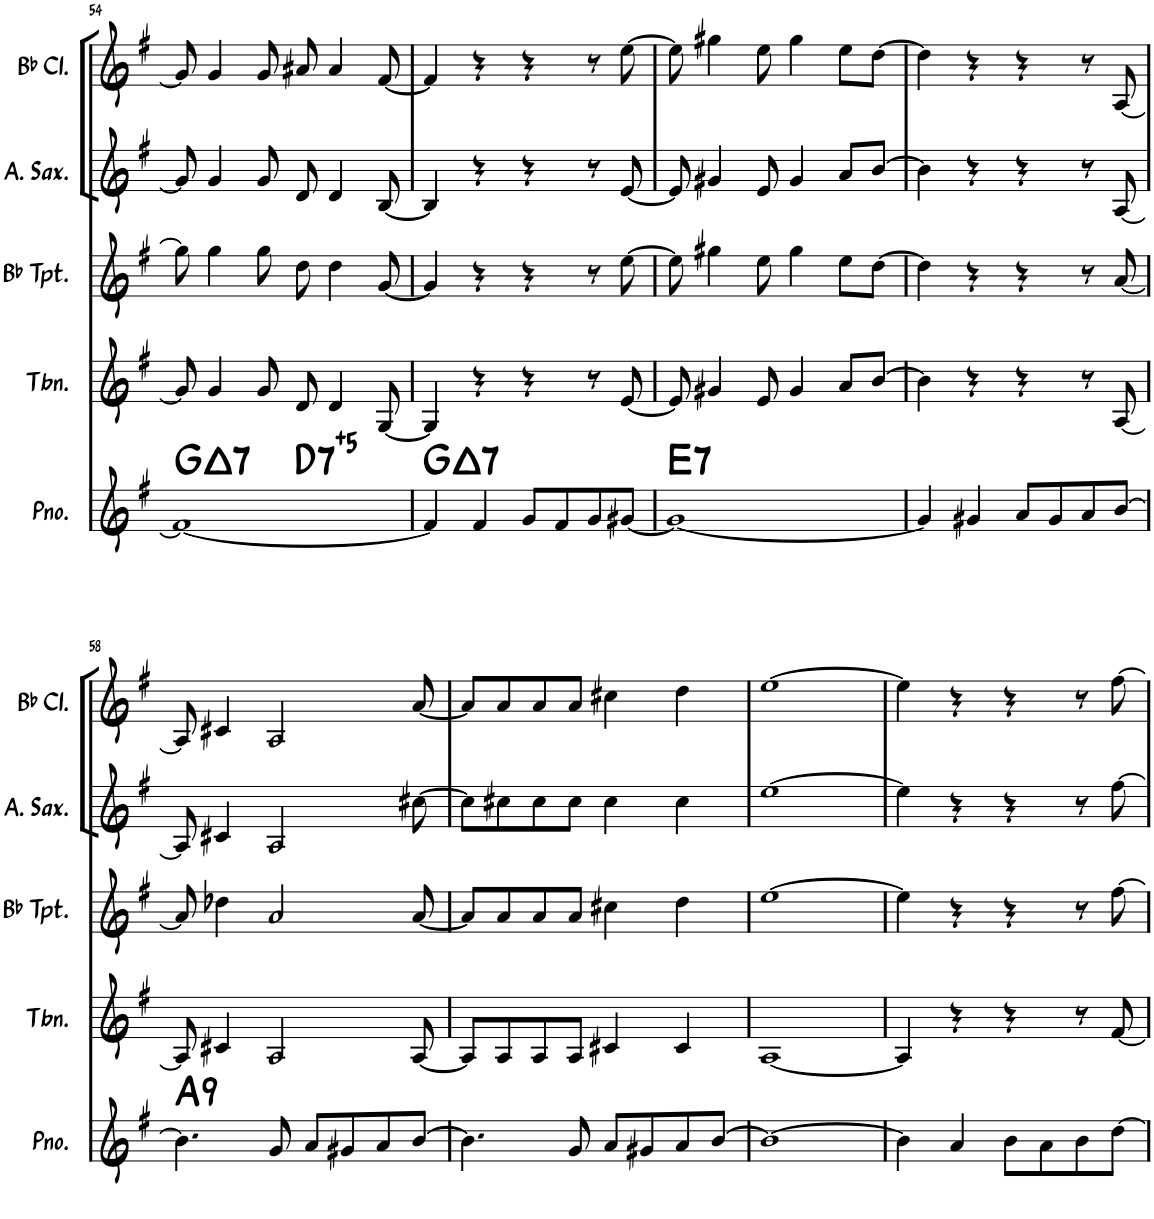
**kern	**harte	**kern	**kern	**kern	**kern
*part5	*part5	*part4	*part3	*part2	*part1
*staff5	*	*staff4	*staff3	*staff2	*staff1
*I"Piano	*	*I"Trombone	*I"Bb Trumpet	*I"Alto Saxophone	*I"Bb Clarinet
*I'Pno.	*	*I'Tbn.	*I'Bb Tpt.	*I'A. Sax.	*I'Bb Cl.
!!LO:PB:g=z
*clefG2	*	*clefG2	*clefG2	*clefG2	*clefG2
*	*	*	*ITrd1c2	*ITrd5c9	*ITrd1c2
*k[f#]	*	*k[f#]	*k[f#]	*k[f#]	*k[f#]
*M4/4	*	*M4/4	*M4/4	*M4/4	*M4/4
=54	=54	=54	=54	=54	=54
!	!LO:H:kt=7	!	!	!	!
*^	*	*	*	*	*
1f#_	2ryy	G:maj7	8g/]	8gg\]	8g/]	8g/]
.	.	.	4g/	4gg\	4g/	4g/
.	.	.	8g/	8gg\	8g/	8g/
!	!	!LO:H:kt=7	!	!	!	!
.	2ryy	D:(3,#5,b7)	8d/	8dd\	8d/	8a#X/
.	.	.	4d/	4dd\	4d/	4a#/
.	.	.	[8G/	[8g/	[8B/	[8f#/
=55	=55	=55	=55	=55	=55	=55
!	!	!LO:H:kt=7	!	!	!	!
*v	*v	*	*	*	*	*
4f#/]	G:maj7	4G/]	4g/]	4B/]	4f#/]
4f#/	.	4r	4r	4r	4r
8g/L	.	4r	4r	4r	4r
8f#/	.	.	.	.	.
8g/	.	8r	8r	8r	8r
[8g#X/J	.	[8e/	[8ee\	[8e/	[8ee\
=56	=56	=56	=56	=56	=56
!	!LO:H:kt=7	!	!	!	!
1g#_	E:7	8e/]	8ee\]	8e/]	8ee\]
.	.	4g#X/	4gg#X\	4g#X/	4gg#X\
.	.	8e/	8ee\	8e/	8ee\
.	.	4g#/	4gg#\	4g#/	4gg#\
.	.	8a/L	8ee\L	8a/L	8ee\L
.	.	[8b/J	[8dd\J	[8b/J	[8dd\J
=57	=57	=57	=57	=57	=57
4g#/]	.	4b\]	4dd\]	4b\]	4dd\]
4g#X/	.	4r	4r	4r	4r
8a/L	.	4r	4r	4r	4r
8g#/	.	.	.	.	.
8a/	.	8r	8r	8r	8r
[8b/J	.	[8A/	[8a/	[8A/	[8A/
!!LO:LB:g=z
=58	=58	=58	=58	=58	=58
!	!LO:H:kt=9	!	!	!	!
4.b\]	A:9	8A/]	8a/]	8A/]	8A/]
.	.	4c#X/	4dd-X\	4c#X/	4c#X/
8g/	.	2A/	2a/	2A/	2A/
8a/L	.	.	.	.	.
8g#X/	.	.	.	.	.
8a/	.	.	.	.	.
[8b/J	.	[8A/	[8a/	[8cc#X\	[8a/
=59	=59	=59	=59	=59	=59
4.b\]	.	8A/L]	8a/L]	8cc#\L]	8a/L]
.	.	8A/	8a/	8cc#X\	8a/
.	.	8A/	8a/	8cc#\	8a/
8g/	.	8A/J	8a/J	8cc#\J	8a/J
8a/L	.	4c#X/	4cc#X\	4cc#\	4cc#X\
8g#X/	.	.	.	.	.
8a/	.	4c#/	4dd\	4cc#\	4dd\
[8b/J	.	.	.	.	.
=60	=60	=60	=60	=60	=60
1b_	.	[1A	[1ee	[1ee	[1ee
=61	=61	=61	=61	=61	=61
4b\]	.	4A/]	4ee\]	4ee\]	4ee\]
4a/	.	4r	4r	4r	4r
8b\L	.	4r	4r	4r	4r
8a\	.	.	.	.	.
8b\	.	8r	8r	8r	8r
[8dd\J	.	[8f#/	[8ff#\	[8ff#\	[8ff#\
=	=	=	=	=	=
*-	*-	*-	*-	*-	*-
